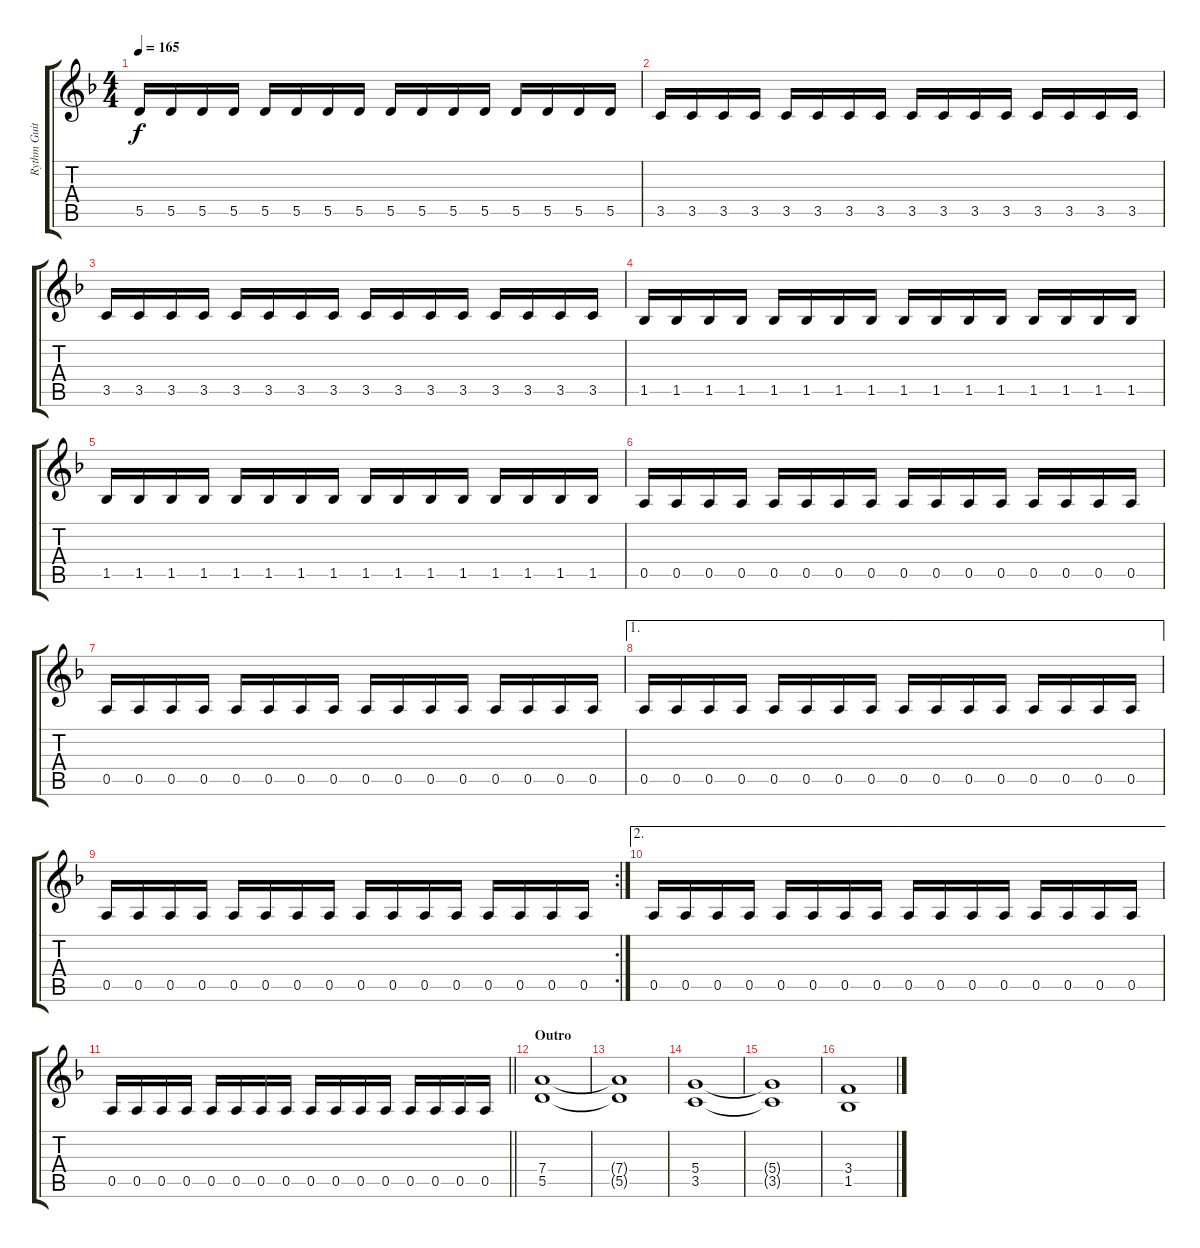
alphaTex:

\track ("Rythm Guitar I" "Rythm Guit") {instrument distortionguitar}
\staff {score tabs}
\tuning (E4 B3 G3 D3 A2 E2) {hide}
\ts (4 4)
\tempo 165
\clef g2
\ks f
5.5.16{dy f} 5.5.16 5.5.16 5.5.16 5.5.16 5.5.16 5.5.16 5.5.16 5.5.16 5.5.16 5.5.16 5.5.16 5.5.16 5.5.16 5.5.16 5.5.16 |
3.5.16 3.5.16 3.5.16 3.5.16 3.5.16 3.5.16 3.5.16 3.5.16 3.5.16 3.5.16 3.5.16 3.5.16 3.5.16 3.5.16 3.5.16 3.5.16 |
3.5.16 3.5.16 3.5.16 3.5.16 3.5.16 3.5.16 3.5.16 3.5.16 3.5.16 3.5.16 3.5.16 3.5.16 3.5.16 3.5.16 3.5.16 3.5.16 |
1.5.16 1.5.16 1.5.16 1.5.16 1.5.16 1.5.16 1.5.16 1.5.16 1.5.16 1.5.16 1.5.16 1.5.16 1.5.16 1.5.16 1.5.16 1.5.16 |
1.5.16 1.5.16 1.5.16 1.5.16 1.5.16 1.5.16 1.5.16 1.5.16 1.5.16 1.5.16 1.5.16 1.5.16 1.5.16 1.5.16 1.5.16 1.5.16 |
0.5.16 0.5.16 0.5.16 0.5.16 0.5.16 0.5.16 0.5.16 0.5.16 0.5.16 0.5.16 0.5.16 0.5.16 0.5.16 0.5.16 0.5.16 0.5.16 |
0.5.16 0.5.16 0.5.16 0.5.16 0.5.16 0.5.16 0.5.16 0.5.16 0.5.16 0.5.16 0.5.16 0.5.16 0.5.16 0.5.16 0.5.16 0.5.16 |
\ae 1
0.5.16 0.5.16 0.5.16 0.5.16 0.5.16 0.5.16 0.5.16 0.5.16 0.5.16 0.5.16 0.5.16 0.5.16 0.5.16 0.5.16 0.5.16 0.5.16 |
\rc 2
0.5.16 0.5.16 0.5.16 0.5.16 0.5.16 0.5.16 0.5.16 0.5.16 0.5.16 0.5.16 0.5.16 0.5.16 0.5.16 0.5.16 0.5.16 0.5.16 |
\ae 2
0.5.16 0.5.16 0.5.16 0.5.16 0.5.16 0.5.16 0.5.16 0.5.16 0.5.16 0.5.16 0.5.16 0.5.16 0.5.16 0.5.16 0.5.16 0.5.16 |
\barLineRight lightlight
0.5.16 0.5.16 0.5.16 0.5.16 0.5.16 0.5.16 0.5.16 0.5.16 0.5.16 0.5.16 0.5.16 0.5.16 0.5.16 0.5.16 0.5.16 0.5.16 |
\section ("" "Outro")
(7.4 5.5).1 |
(7.4{t} 5.5{t}).1 |
(5.4 3.5).1 |
(5.4{t} 3.5{t}).1 |
(3.4 1.5).1
